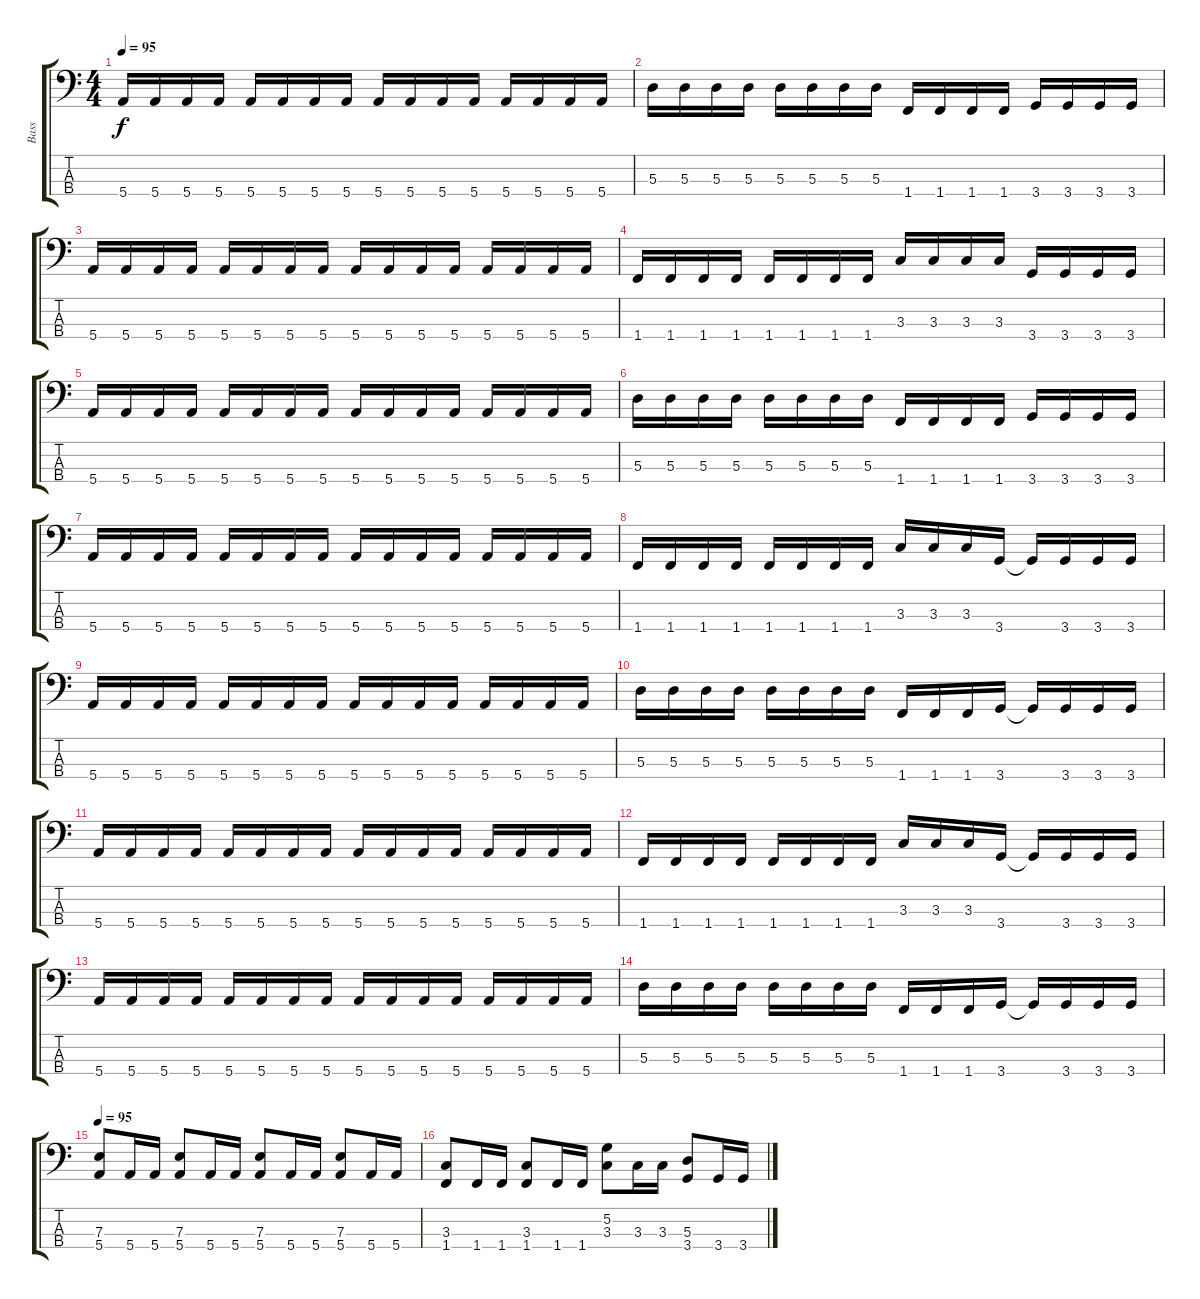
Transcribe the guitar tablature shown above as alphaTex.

\track ("Bass" "Bass") {instrument slapbass2}
\staff {score tabs}
\tuning (G2 D2 A1 E1) {hide}
\ts (4 4)
\tempo 95
\clef f4
\ks c
5.4.16{dy f} 5.4.16 5.4.16 5.4.16 5.4.16 5.4.16 5.4.16 5.4.16 5.4.16 5.4.16 5.4.16 5.4.16 5.4.16 5.4.16 5.4.16 5.4.16 |
5.3.16 5.3.16 5.3.16 5.3.16 5.3.16 5.3.16 5.3.16 5.3.16 1.4.16 1.4.16 1.4.16 1.4.16 3.4.16 3.4.16 3.4.16 3.4.16 |
5.4.16 5.4.16 5.4.16 5.4.16 5.4.16 5.4.16 5.4.16 5.4.16 5.4.16 5.4.16 5.4.16 5.4.16 5.4.16 5.4.16 5.4.16 5.4.16 |
1.4.16 1.4.16 1.4.16 1.4.16 1.4.16 1.4.16 1.4.16 1.4.16 3.3.16 3.3.16 3.3.16 3.3.16 3.4.16 3.4.16 3.4.16 3.4.16 |
5.4.16 5.4.16 5.4.16 5.4.16 5.4.16 5.4.16 5.4.16 5.4.16 5.4.16 5.4.16 5.4.16 5.4.16 5.4.16 5.4.16 5.4.16 5.4.16 |
5.3.16 5.3.16 5.3.16 5.3.16 5.3.16 5.3.16 5.3.16 5.3.16 1.4.16 1.4.16 1.4.16 1.4.16 3.4.16 3.4.16 3.4.16 3.4.16 |
5.4.16 5.4.16 5.4.16 5.4.16 5.4.16 5.4.16 5.4.16 5.4.16 5.4.16 5.4.16 5.4.16 5.4.16 5.4.16 5.4.16 5.4.16 5.4.16 |
1.4.16 1.4.16 1.4.16 1.4.16 1.4.16 1.4.16 1.4.16 1.4.16 3.3.16 3.3.16 3.3.16 3.4.16 3.4{t}.16 3.4.16 3.4.16 3.4.16 |
5.4.16 5.4.16 5.4.16 5.4.16 5.4.16 5.4.16 5.4.16 5.4.16 5.4.16 5.4.16 5.4.16 5.4.16 5.4.16 5.4.16 5.4.16 5.4.16 |
5.3.16 5.3.16 5.3.16 5.3.16 5.3.16 5.3.16 5.3.16 5.3.16 1.4.16 1.4.16 1.4.16 3.4.16 3.4{t}.16 3.4.16 3.4.16 3.4.16 |
5.4.16 5.4.16 5.4.16 5.4.16 5.4.16 5.4.16 5.4.16 5.4.16 5.4.16 5.4.16 5.4.16 5.4.16 5.4.16 5.4.16 5.4.16 5.4.16 |
1.4.16 1.4.16 1.4.16 1.4.16 1.4.16 1.4.16 1.4.16 1.4.16 3.3.16 3.3.16 3.3.16 3.4.16 3.4{t}.16 3.4.16 3.4.16 3.4.16 |
5.4.16 5.4.16 5.4.16 5.4.16 5.4.16 5.4.16 5.4.16 5.4.16 5.4.16 5.4.16 5.4.16 5.4.16 5.4.16 5.4.16 5.4.16 5.4.16 |
5.3.16 5.3.16 5.3.16 5.3.16 5.3.16 5.3.16 5.3.16 5.3.16 1.4.16 1.4.16 1.4.16 3.4.16 3.4{t}.16 3.4.16 3.4.16 3.4.16 |
\tempo 95
(7.3 5.4).8 5.4.16 5.4.16 (7.3 5.4).8 5.4.16 5.4.16 (7.3 5.4).8 5.4.16 5.4.16 (7.3 5.4).8 5.4.16 5.4.16 |
(3.3 1.4).8 1.4.16 1.4.16 (3.3 1.4).8 1.4.16 1.4.16 (5.2 3.3).8 3.3.16 3.3.16 (5.3 3.4).8 3.4.16 3.4.16
